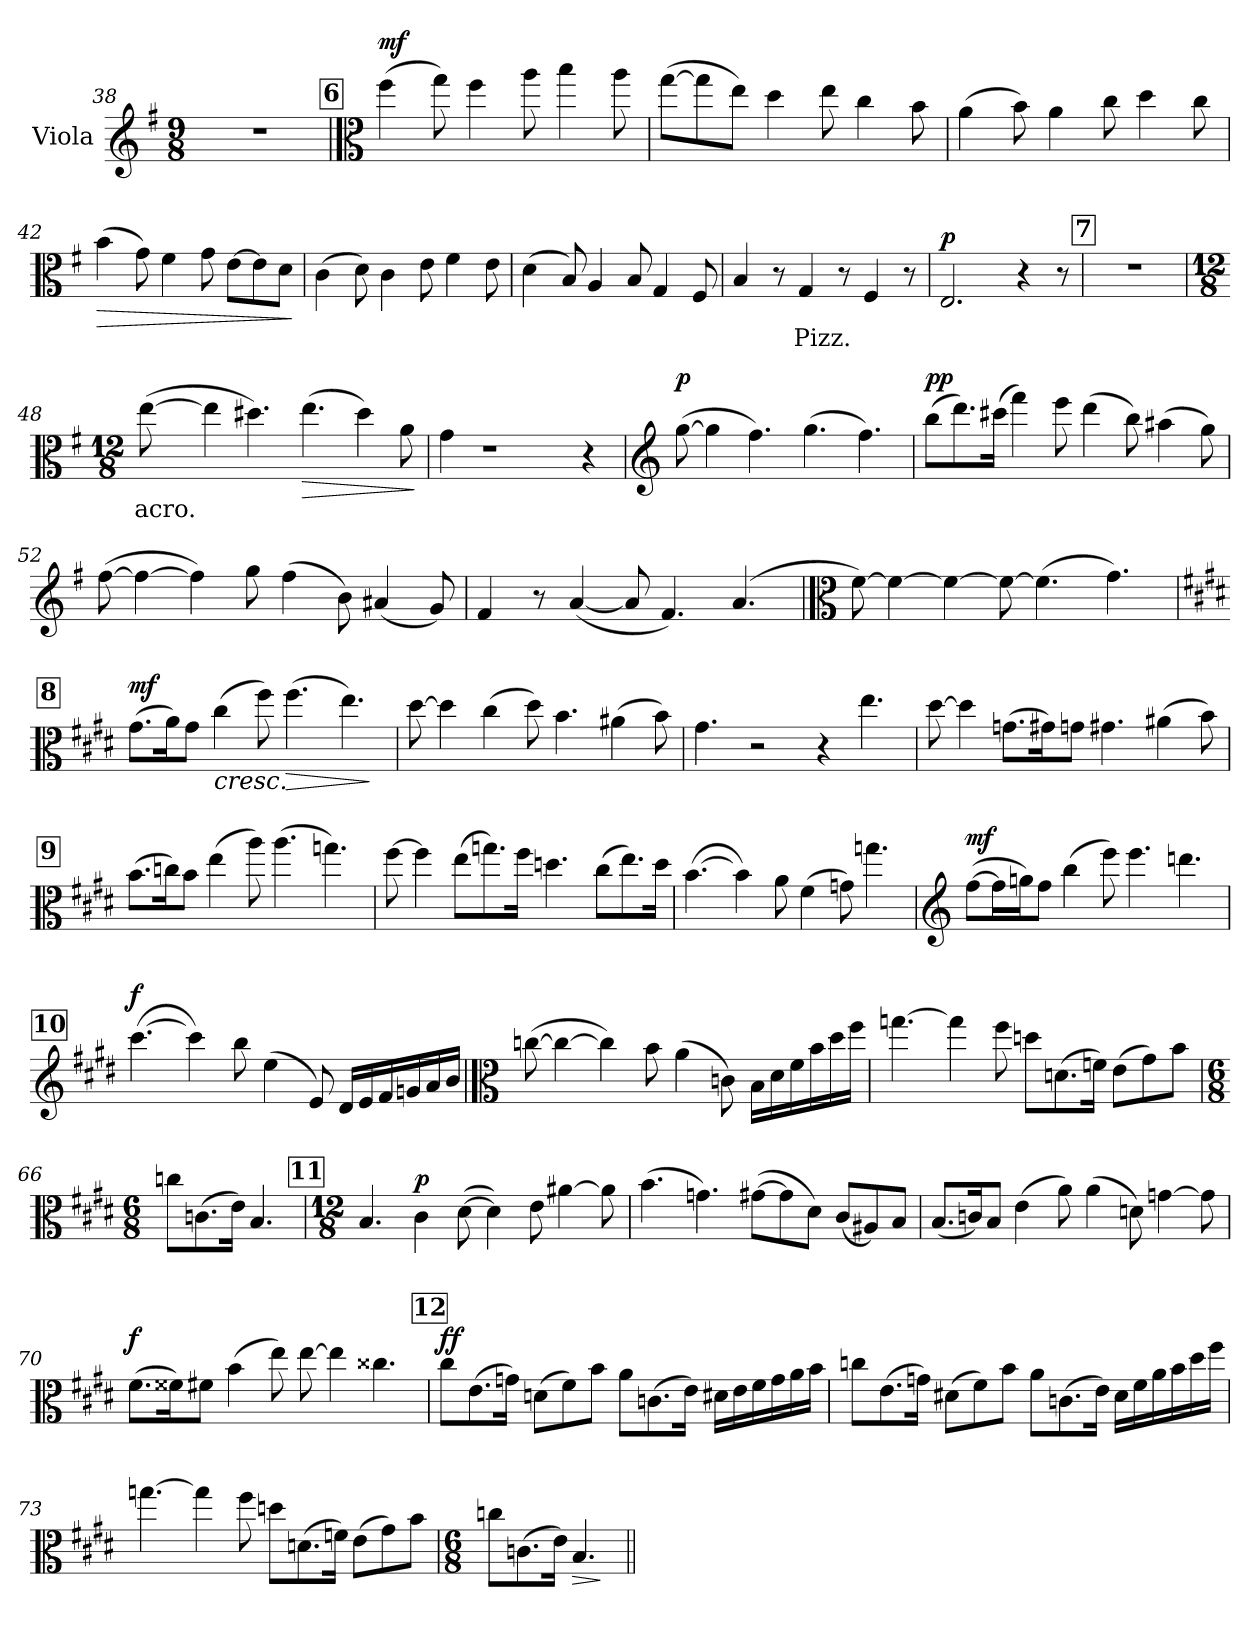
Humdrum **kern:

**kern	**text	**dynam
*part1	*part1	*part1
*staff1	*staff1	*staff1
*I"Viola	*	*
*I'Vla.	*	*
*clefG2	*	*
*k[f#]	*	*
*M9/8	*	*
=38	=38	=38
8%9r	.	.
!!LO:REH:place=s1:a:B:fs=14:t=6
=39	=39	=39
*clefC3	*	*
!	!	!LO:DY:b
(>4ff#\	.	mf
8gg\)	.	.
4ff#\	.	.
8aa\	.	.
4bb\	.	.
8aa\	.	.
=40	=40	=40
(>[8gg\L	.	.
8gg\]	.	.
8ee\J)	.	.
4dd\	.	.
8ee\	.	.
4cc\	.	.
8b\	.	.
=41	=41	=41
(>4a\	.	.
8b\)	.	.
4a\	.	.
8cc\	.	.
4dd\	.	.
8cc\	.	.
!!LO:LB:g=z
=42	=42	=42
!	!	!LO:HP:b
(>4b\	.	>
8g\)	.	.
4f#\	.	.
8g\	.	.
[8e\L	.	.
8e\]	.	.
8d\J	.	.
.	.	]
=43	=43	=43
(>4c\	.	.
8d\)	.	.
4c\	.	.
8e\	.	.
4f#\	.	.
8e\	.	.
=44	=44	=44
(>4d\	.	.
8B/)	.	.
4A/	.	.
8B/	.	.
4G/	.	.
8F#/	.	.
=45	=45	=45
4B/	.	.
8r	.	.
!	!LO:LY:b	!
4G/	Pizz.	.
8r	.	.
4F#/	.	.
8r	.	.
=46	=46	=46
!	!	!LO:DY:b
2.E/	.	p
4r	.	.
8r	.	.
!!LO:REH:place=s1:a:B:fs=14:t=7
=47	=47	=47
8%9r	.	.
=48	=48	=48
*M12/8	*	*
!	!LO:LY:b	!
(>[8ee\	acro.	.
4ee\]	.	.
4.dd#X\)	.	.
!	!	!LO:HP:b
(>4.ee\	.	>
4dd#\)	.	.
8a\	.	.
.	.	]
!!LO:LB:g=z
=49	=49	=49
4g\	.	.
1r	.	.
4r	.	.
=50	=50	=50
*clefG2	*	*
!	!	!LO:DY:b
(>[8gg\	.	p
4gg\]	.	.
4.ff#\)	.	.
(>4.gg\	.	.
4.ff#\)	.	.
=51	=51	=51
!	!	!LO:DY:b
(>8bb\L	.	pp
8.ddd\)	.	.
(>16ccc#X\Jk	.	.
4fff#\)	.	.
8eee\	.	.
(>4ddd\	.	.
8bb\)	.	.
(>4aa#X\	.	.
8gg\)	.	.
=52	=52	=52
(>[8ff#\	.	.
4ff#\_	.	.
4ff#\])	.	.
8gg\	.	.
(>4ff#\	.	.
8b\)	.	.
(<4a#X/	.	.
8g/)	.	.
=53	=53	=53
4f#/	.	.
8r	.	.
(<[4a/	.	.
8a/]	.	.
4.f#/)	.	.
(<4.a/	.	.
!!LO:LB:g=z
=54	=54	=54
*clefC3	*	*
[8f#\)	.	.
4f#\_	.	.
4f#\_	.	.
8f#\_	.	.
(>4.f#\]	.	.
4.g\)	.	.
!!LO:REH:place=s1:a:t=
!!LO:REH:place=s1:a:B:fs=14:t=8
=55	=55	=55
*k[f#c#g#d#]	*	*
!	!	!LO:DY:b
(>8.g#\L	.	mf
16a\K)	.	.
8g#\J	.	.
!	!	!LO:HP:b
(>4cc#\	.	<
8ff#\)	.	.
!	!	!LO:HP:b
(>4.ff#\	.	>
4.ee\)	.	.
.	.	[ ]
=56	=56	=56
[8dd#\	.	.
4dd#\]	.	.
(>4cc#\	.	.
8dd#\)	.	.
4.b\	.	.
(>4a#X\	.	.
8b\)	.	.
=57	=57	=57
4.g#\	.	.
2r	.	.
4r	.	.
4.ee\	.	.
!!LO:PB:g=z
=58	=58	=58
[8dd#\	.	.
4dd#\]	.	.
(>8.gn\L	.	.
16g#X\K)	.	.
8gn\J	.	.
4.g#X\	.	.
(>4a#X\	.	.
8b\)	.	.
!!LO:REH:place=s1:a:B:fs=14:t=9
=59	=59	=59
(>8.b\L	.	.
16ccn\K)	.	.
8b\J	.	.
(>4ee\	.	.
8aa\)	.	.
(>4.aa\	.	.
4.ggn\)	.	.
=60	=60	=60
[8ff#\	.	.
4ff#\]	.	.
(>8ee\L	.	.
8.ggn\)	.	.
16ff#\Jk	.	.
4.ddn\	.	.
(>8cc#\L	.	.
8.ee\)	.	.
16dd\Jk	.	.
!!LO:LB:g=z
=61	=61	=61
(<[4.b\	.	.
4b\])	.	.
8a\	.	.
(>4f#\	.	.
8gn\)	.	.
4.ggn\	.	.
=62	=62	=62
*clefG2	*	*
!	!	!LO:DY:b
(>[8ff#\L	.	mf
16ff#\L]	.	.
16ggn\J)	.	.
8ff#\J	.	.
(>4bb\	.	.
8eee\)	.	.
4.eee\	.	.
4.dddn\	.	.
!!LO:REH:place=s1:a:B:fs=14:t=10
=63	=63	=63
!	!	!LO:DY:b
(<[4.ccc#\	.	f
4ccc#\])	.	.
8bb\	.	.
(>4ee\	.	.
8e/)	.	.
16d#/LL	.	.
16e/	.	.
16f#/	.	.
16gn/	.	.
16a/	.	.
16b/JJ	.	.
!!LO:LB:g=z
=64	=64	=64
*clefC3	*	*
(>[8ccn\	.	.
4cc\_	.	.
4cc\])	.	.
8b\	.	.
(>4a\	.	.
8cn\)	.	.
16B\LL	.	.
16d#\	.	.
16f#\	.	.
16b\	.	.
16dd#\	.	.
16ff#\JJ	.	.
=65	=65	=65
[4.ggn\	.	.
4gg\]	.	.
8ff#\	.	.
8ddn\L	.	.
(>8.dn\	.	.
16fn\Jk)	.	.
(>8e\L	.	.
8g#\)	.	.
8b\J	.	.
=66	=66	=66
*M6/8	*	*
8ccn\L	.	.
(>8.cn\	.	.
16e\Jk)	.	.
4.B/	.	.
!!LO:LB:g=z
!!LO:REH:place=s1:a:B:fs=14:t=11
=67	=67	=67
*M12/8	*	*
4.B/	.	.
!	!	!LO:DY:b
4c#\	.	p
(<[8d#\	.	.
4d#\])	.	.
8e\	.	.
[4a#X\	.	.
8a#\]	.	.
=68	=68	=68
(>4.b\	.	.
4.gn\)	.	.
(>[8g#X\L	.	.
8g#\]	.	.
8d#\J)	.	.
(<8c#/L	.	.
8A#X/)	.	.
8B/J	.	.
=69	=69	=69
(<8.B/L	.	.
16cn/K)	.	.
8B/J	.	.
(>4e\	.	.
8a\)	.	.
(>4a\	.	.
8dn\)	.	.
[4gn\	.	.
8g\]	.	.
!!LO:LB:g=z
=70	=70	=70
!	!	!LO:DY:b
(>8.f#\L	.	f
16f##X\K)	.	.
8f#X\J	.	.
(>4b\	.	.
8ee\)	.	.
[8ee\	.	.
4ee\]	.	.
4.cc##X\	.	.
!!LO:REH:place=s1:a:B:fs=14:t=12
=71	=71	=71
!	!	!LO:DY:b
8cc#\L	.	ff
(>8.e\	.	.
16gn\Jk)	.	.
(>8dn\L	.	.
8f#\)	.	.
8b\J	.	.
8a\L	.	.
(>8.cn\	.	.
16e\Jk)	.	.
16d#X\LL	.	.
16e\	.	.
16f#\	.	.
16g\	.	.
16a\	.	.
16b\JJ	.	.
!!LO:LB:g=z
=72	=72	=72
8ccn\L	.	.
(>8.e\	.	.
16gn\Jk)	.	.
(>8d#X\L	.	.
8f#\)	.	.
8b\J	.	.
8a\L	.	.
(>8.cn\	.	.
16e\Jk)	.	.
16d#\LL	.	.
16f#\	.	.
16a\	.	.
16b\	.	.
16dd#\	.	.
16ff#\JJ	.	.
=73	=73	=73
[4.ggn\	.	.
4gg\]	.	.
8ff#\	.	.
8ddn\L	.	.
(>8.dn\	.	.
16fn\Jk)	.	.
(>8e\L	.	.
8g#\)	.	.
8b\J	.	.
=74	=74	=74
*M6/8	*	*
8ccn\L	.	.
(>8.cn\	.	.
16e\Jk)	.	.
!	!	!LO:HP:b
4.B/	.	>
.	.	]
=||	=||	=||
*-	*-	*-
